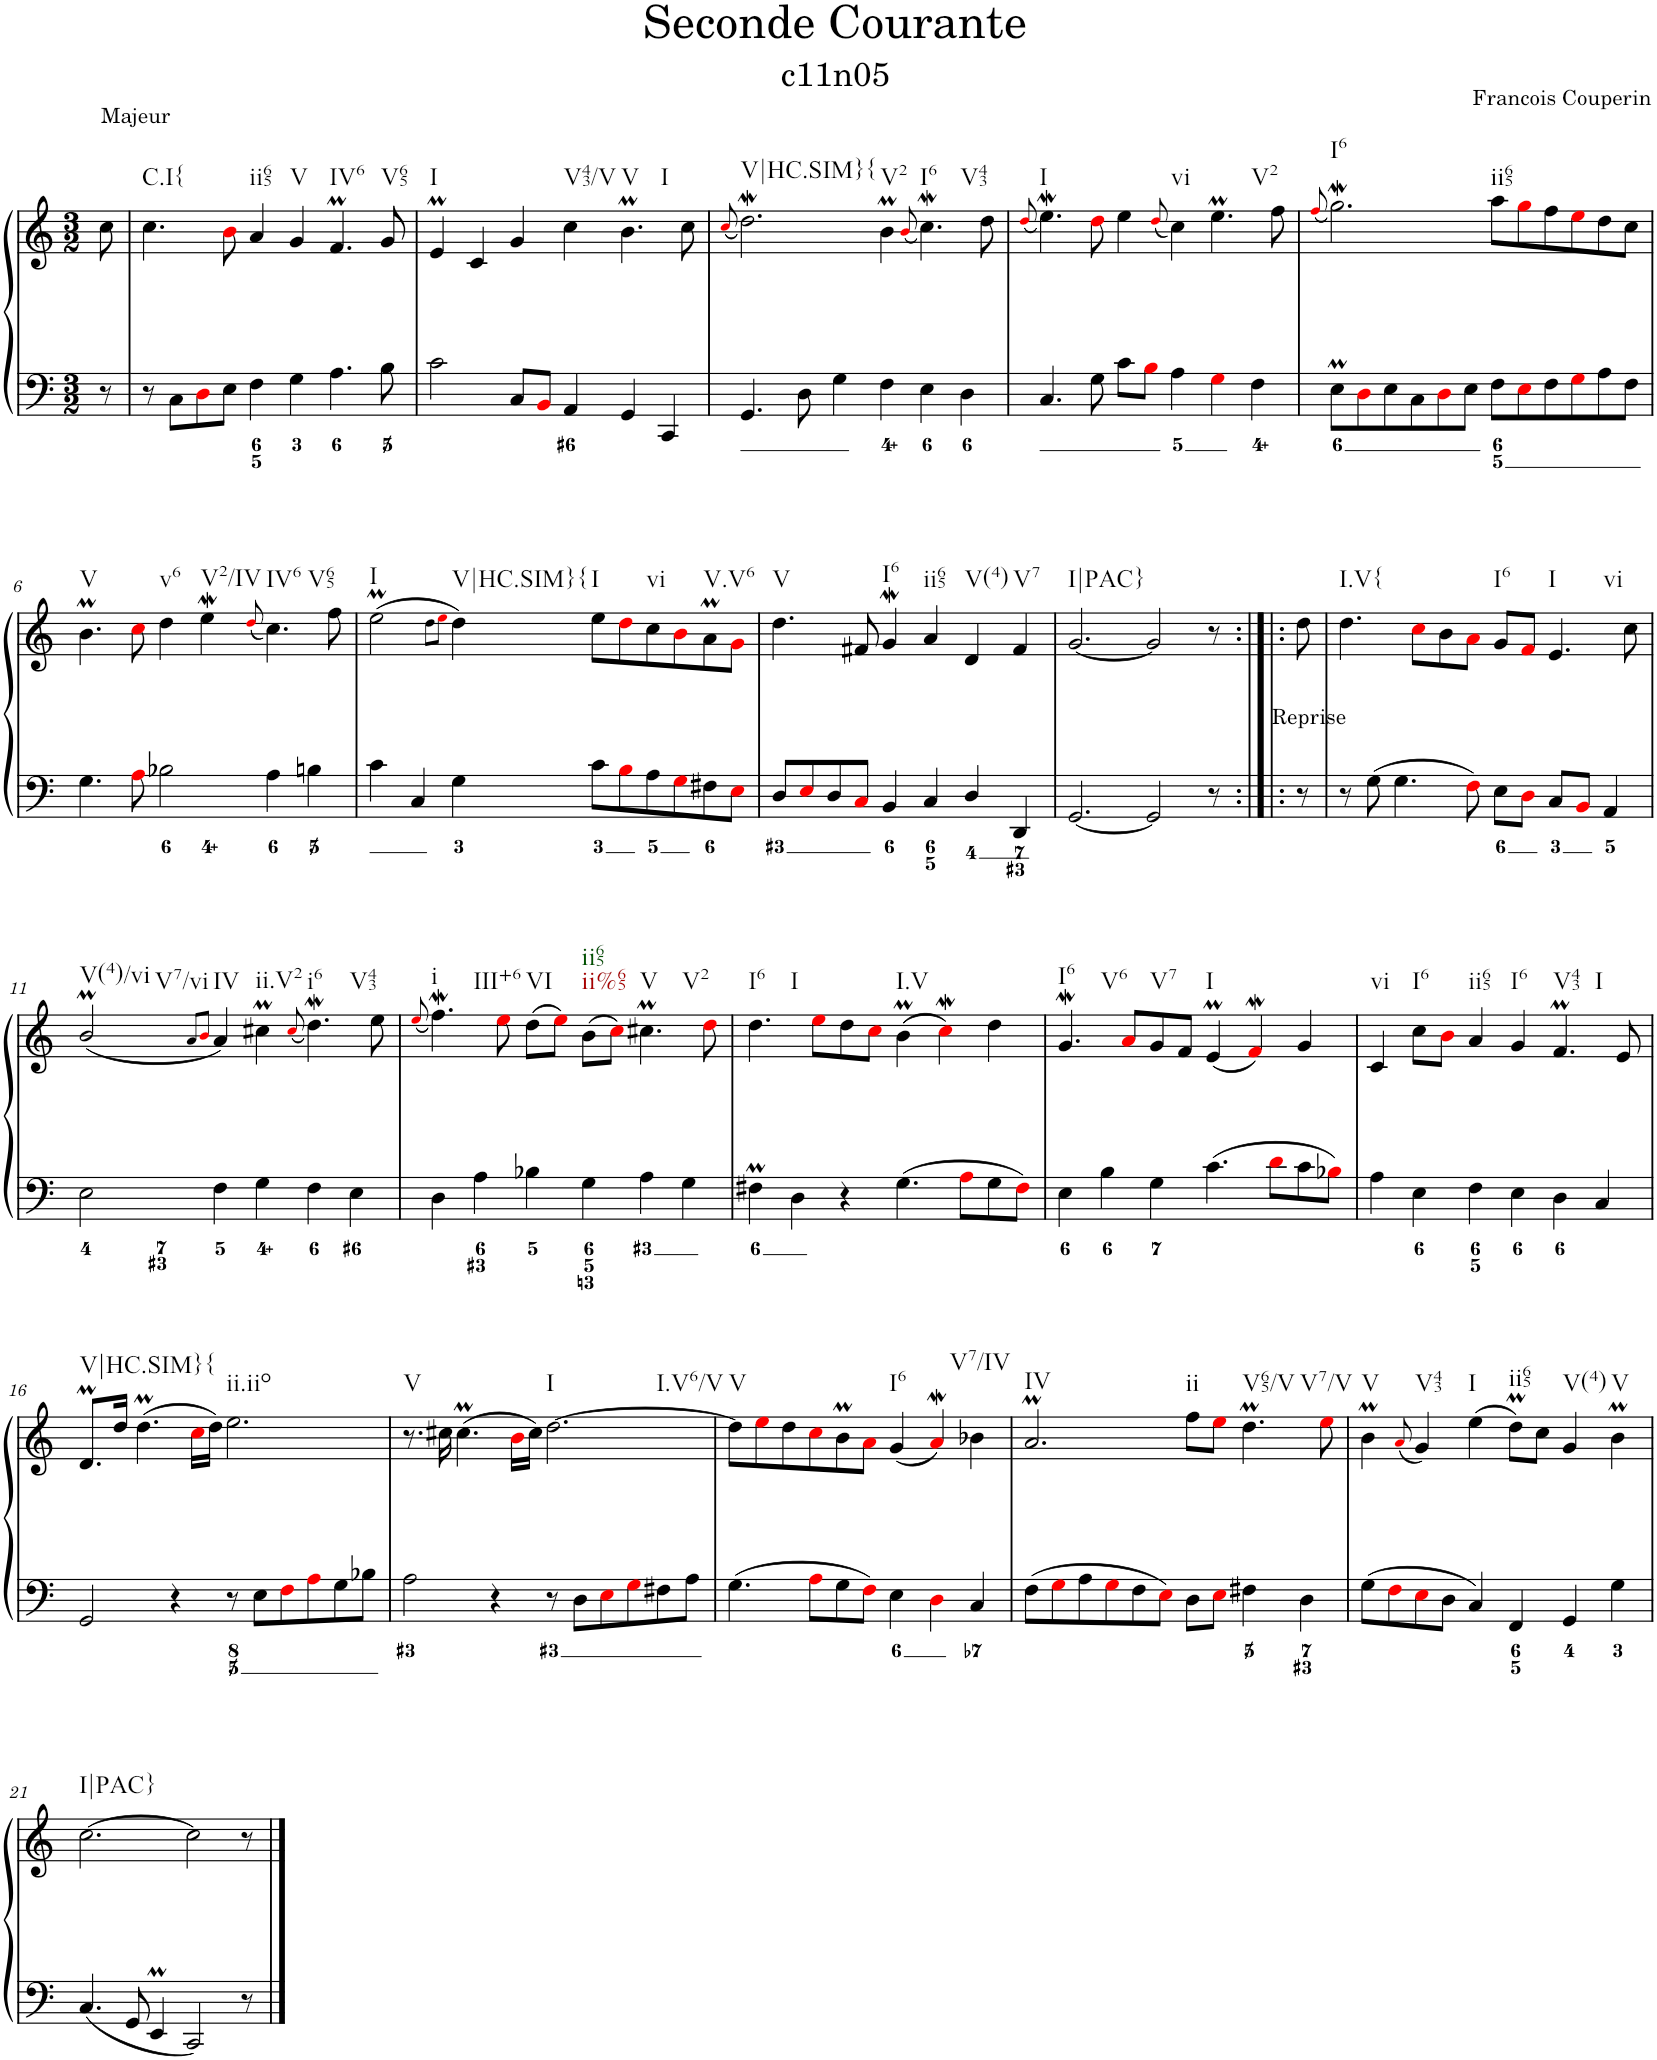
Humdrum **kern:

**kern	**kern
*part1	*part1
*staff2	*staff1
*I"Piano	*
*I'Pno.	*
*clefF4	*clefG2
*k[]	*k[]
*M3/2	*M3/2
=	=
!	!LO:TX:a:t=Majeur
8r	8cc\
=1	=1
!	!LO:TX:b:t=C.I{
8r	4.cc\
8C\L	.
8Di\	.
8E\J	8bi\
!	!LO:TX:b:t=ii65
4F\	4a/
!	!LO:TX:b:t=V
4G\	4g/
!	!LO:TX:b:t=IV6
4.A\	4.fM/
!	!LO:TX:b:t=V65
8B\	8g/
=2	=2
!	!LO:TX:b:t=I
2c\	4em/
.	4c/
8C/L	4g/
8BBi/J	.
!	!LO:TX:b:t=V43/V
4AA/	4cc\
!	!LO:TX:b:t=V
!	!LO:TX:b:t=I
4GG/	4.bm\
4CC/	.
.	8cc\
=3	=3
.	(8qcci/
!	!LO:TX:b:t=V|HC.SIM}{
4.GG/	2.ddW\)
8D\	.
4G\	.
!	!LO:TX:b:t=V2
4F\	4bm\
.	(8qbi/
!	!LO:TX:b:t=I6
!	!LO:TX:b:t=V43
4E\	4.ccw\)
4D\	.
.	8dd\
=4	=4
.	(8qddi/
!	!LO:TX:b:t=I
4.C/	4.eeW\)
8G\	8ddi\
8c\L	4ee\
8Bi\J	.
.	(8qddi/
!	!LO:TX:b:t=vi
4A\	4cc\)
!	!LO:TX:b:t=V2
4Gi\	4.eem\
4F\	.
.	8ff\
=5	=5
.	(8qffi/
!	!LO:TX:b:t=I6
8Em\L	2.ggW\)
8Di\	.
8E\	.
8C\	.
8Di\	.
8E\J	.
!	!LO:TX:b:t=ii65
8F\L	8aa\L
8Ei\	8ggi\
8F\	8ff\
8Gi\	8eei\
8A\	8dd\
8F\J	8cc\J
!!LO:LB:g=z
=6	=6
!	!LO:TX:b:t=V
4.G\	4.bm\
8Ai\	8cci\
!	!LO:TX:b:t=v6
2B-X\	4dd\
!	!LO:TX:b:t=V2/IV
.	4eeW\
.	(8qddi/
!	!LO:TX:b:t=IV6
!	!LO:TX:b:t=V65
4A\	4.cc\)
4Bn\	.
.	8ff\
=7	=7
!	!LO:TX:b:t=I
4c\	(2eem\
4C/	.
.	8qdd\L
.	8qeei\J
!	!LO:TX:b:t=V|HC.SIM}{
4G\	4dd\)
!	!LO:TX:b:t=I
8c\L	8ee\L
8Bi\	8ddi\
!	!LO:TX:b:t=vi
8A\	8cc\
8Gi\	8bi\
!	!LO:TX:b:t=V.V6
8F#X\	8aM\
8Ei\J	8gi\J
=8	=8
!	!LO:TX:b:t=V
8D/L	4.dd\
8Ei/	.
8D/	.
8Ci/J	8f#X/
!	!LO:TX:b:t=I6
4BB/	4gW/
!	!LO:TX:b:t=ii65
4C/	4a/
!	!LO:TX:b:t=V(4)
4D/	4d/
!	!LO:TX:b:t=V7
4DD/	4f#/
=9	=9
!	!LO:TX:b:t=I|PAC}
[2.GG/	[2.g/
2GG/]	2g/]
8r	8r
=9X1:|!|:	=9X1:|!|:
!LO:TX:a:t=Reprise	!
8r	8dd\
=10	=10
!	!LO:TX:b:t=I.V{
8r	4.dd\
8G\	.
4.G\	.
.	8cci\L
.	8b\
8Fi\	8ai\J
!	!LO:TX:b:t=I6
8E\L	8g/L
8Di\J	8fi/J
!	!LO:TX:b:t=I
!	!LO:TX:b:t=vi
8C/L	4.e/
8BBi/J	.
4AA/	.
.	8cc\
!!LO:LB:g=z
=11	=11
!	!LO:TX:b:t=V(4)/vi
!	!LO:TX:b:t=V7/vi
2E\	(2bm/
.	8qa/L
.	8qbi/J
!	!LO:TX:b:t=IV
4F\	4a/)
!	!LO:TX:b:t=ii.V2
4G\	4cc#Xm\
.	(8qcc#i/
!	!LO:TX:b:t=i6
!	!LO:TX:b:t=V43
4F\	4.ddW\)
4E\	.
.	8ee\
=12	=12
.	(8qeei/
!	!LO:TX:b:t=i
!	!LO:TX:b:t=III+6
4D\	4.ffw\)
4A\	.
.	8eei\
!	!LO:TX:b:t=VI
4B-X\	(8dd\L
.	8eei\J)
!	!LO:TX:b:t=ii%65
!	!LO:TX:b:t=ii65
4G\	(8b\L
.	8cci\J)
!	!LO:TX:b:t=V
!	!LO:TX:b:t=V2
4A\	4.cc#Xm\
4G\	.
.	8ddi\
=13	=13
!	!LO:TX:b:t=I6
!	!LO:TX:b:t=I
4F#Xm\	4.dd\
4D\	.
.	8eei\L
4r	8dd\
.	8cci\J
!	!LO:TX:b:t=I.V
4.G\	(4bm\
.	4ccwi\)
8Ai\L	.
8G\	4dd\
8F#i\J	.
=14	=14
!	!LO:TX:b:t=I6
!	!LO:TX:b:t=V6
4E\	4.gW/
4B\	.
.	8ai/L
!	!LO:TX:b:t=V7
4G\	8g/
.	8f/J
!	!LO:TX:b:t=I
4.c\	(4em/
.	4fwi/)
8di\L	.
8c\	4g/
8B-Xi\J	.
=15	=15
!	!LO:TX:b:t=vi
4A\	4c/
!	!LO:TX:b:t=I6
4E\	8cc\L
.	8bi\J
!	!LO:TX:b:t=ii65
4F\	4a/
!	!LO:TX:b:t=I6
4E\	4g/
!	!LO:TX:b:t=V43
!	!LO:TX:b:t=I
4D\	4.fM/
4C/	.
.	8e/
!!LO:LB:g=z
=16	=16
!	!LO:TX:b:t=V|HC.SIM}{
2GG/	8.dM/L
.	16dd/Jk
.	(4.ddM\
4r	.
.	16cci\LL
.	16dd\JJ)
!	!LO:TX:b:t=ii.iio
8r	2.ee\
8E\L	.
8Fi\	.
8Ai\	.
8G\	.
8B-X\J	.
=17	=17
!	!LO:TX:b:t=V
2A\	8.r
.	16cc#X\
.	(4.cc#m\
4r	.
.	16bi\LL
.	16cc#\JJ)
!	!LO:TX:b:t=I
!	!LO:TX:b:t=I.V6/V
8r	[2.dd\
8D\L	.
8Ei\	.
8Gi\	.
8F#X\	.
8A\J	.
=18	=18
!	!LO:TX:b:t=V
4.G\	8dd\L]
.	8eei\
.	8dd\
8Ai\L	8cci\
8G\	8bm\
8Fi\J	8ai\J
!	!LO:TX:b:t=I6
4E\	(4g/
4Di\	4aWi/)
!	!LO:TX:b:t=V7/IV
4C/	4b-X\
=19	=19
!	!LO:TX:b:t=IV
8F\L	2.aM/
8Gi\	.
8A\	.
8Gi\	.
8F\	.
8Ei\J	.
!	!LO:TX:b:t=ii
8D\L	8ff\L
8Ei\J	8eei\J
!	!LO:TX:b:t=V65/V
!	!LO:TX:b:t=V7/V
4F#X\	4.ddM\
4D\	.
.	8eei\
=20	=20
!	!LO:TX:b:t=V
8G\L	4bm\
8Fi\	.
.	(8qai/
!	!LO:TX:b:t=V43
8Ei\	4g/)
8D\J	.
!	!LO:TX:b:t=I
4C/	(4ee\
!	!LO:TX:b:t=ii65
4FF/	8ddM\L)
.	8cc\J
!	!LO:TX:b:t=V(4)
4GG/	4g/
!	!LO:TX:b:t=V
4G\	4bm\
!!LO:LB:g=z
=21	=21
!	!LO:TX:b:t=I|PAC}
4.C/	[2.cc\
8GG/	.
4EEm/	.
2CC/	2cc\]
8r	8r
==	==
*-	*-
